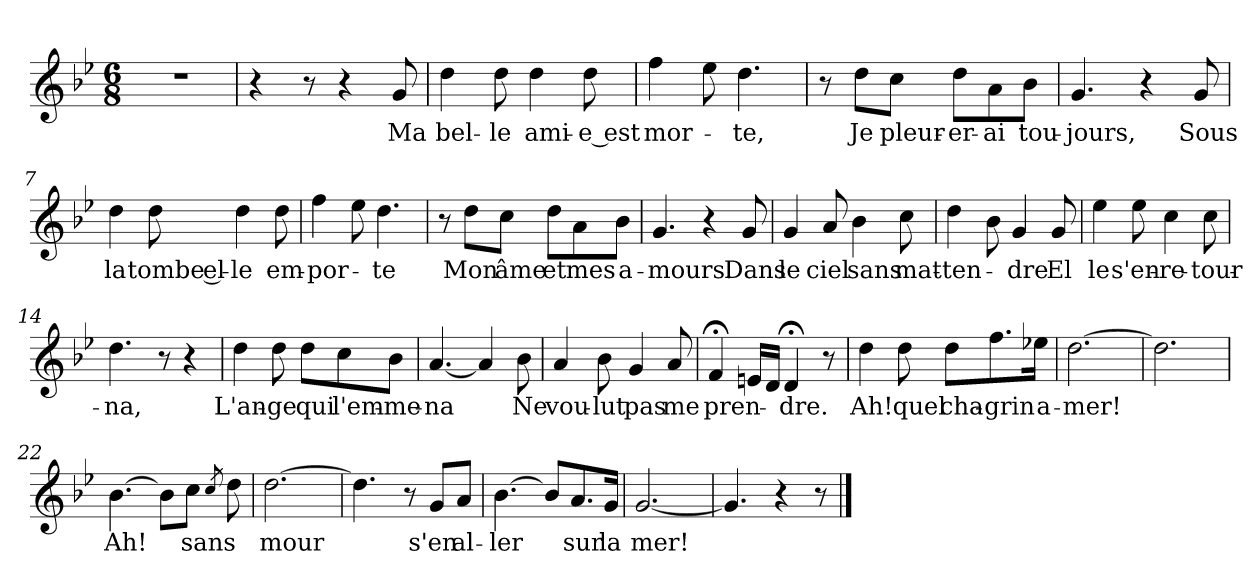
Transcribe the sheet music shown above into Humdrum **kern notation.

**kern	**text
*part1	*part1
*staff1	*staff1
*clefG2	*
*k[b-e-]	*
*M6/8	*
=1	=1
2.r	.
=2	=2
4r	.
8r	.
4r	.
!	!LO:LY:b
8g/	Ma
=3	=3
!	!LO:LY:b
4dd\	bel-
!	!LO:LY:b
8dd\	-le
!	!LO:LY:b
4dd\	ami-
!	!LO:LY:b
8dd\	-e est
=4	=4
!	!LO:LY:b
4ff\	mor-
8ee-\	.
!	!LO:LY:b
4.dd\	-te,
=5	=5
8r	.
!	!LO:LY:b
8dd\L	Je
!	!LO:LY:b
8cc\J	pleur-
!	!LO:LY:b
8dd\L	-er-
!	!LO:LY:b
8a\	-ai
!	!LO:LY:b
8b-\J	tou-
=6	=6
!	!LO:LY:b
4.g/	-jours,
4r	.
!	!LO:LY:b
8g/	Sous
=7	=7
!	!LO:LY:b
4dd\	la
!	!LO:LY:b
8dd\	tombe el-
!	!LO:LY:b
4dd\	-le
!	!LO:LY:b
8dd\	em-
=8	=8
!	!LO:LY:b
4ff\	-por-
8ee-\	.
!	!LO:LY:b
4.dd\	-te
!!LO:LB:g=z
=9	=9
8r	.
!	!LO:LY:b
8dd\L	Mon
!	!LO:LY:b
8cc\J	âme
!	!LO:LY:b
8dd\L	et
!	!LO:LY:b
8a\	mes
!	!LO:LY:b
8b-\J	a-
=10	=10
!	!LO:LY:b
4.g/	-mours.
4r	.
!	!LO:LY:b
8g/	Dans
=11	=11
!	!LO:LY:b
4g/	le
!	!LO:LY:b
8a/	ciel
!	!LO:LY:b
4b-\	sans
!	!LO:LY:b
8cc\	mat-
=12	=12
!	!LO:LY:b
4dd\	-ten-
8b-\	.
!	!LO:LY:b
4g/	-dre
!	!LO:LY:b
8g/	El
=13	=13
!	!LO:LY:b
4ee-\	-le
!	!LO:LY:b
8ee-\	s'en-
!	!LO:LY:b
4cc\	-re-
!	!LO:LY:b
8cc\	-tour-
=14	=14
!	!LO:LY:b
4.dd\	-na,
8r	.
4r	.
=15	=15
!	!LO:LY:b
4dd\	L'an-
!	!LO:LY:b
8dd\	-ge
!	!LO:LY:b
8dd\L	qui
!	!LO:LY:b
8cc\	l'em-
!	!LO:LY:b
8b-\J	-me-
!!LO:LB:g=z
=16	=16
!	!LO:LY:b
[4.a/	-na
4a/]	.
!	!LO:LY:b
8b-\	Ne
=17	=17
!	!LO:LY:b
4a/	vou-
!	!LO:LY:b
8b-\	-lut
!	!LO:LY:b
4g/	pas
!	!LO:LY:b
8a/	me
=18	=18
!	!LO:LY:b
4f;</	pren-
16en/LL	.
16d/JJ	.
!	!LO:LY:b
4d;</	dre.
8r	.
=19	=19
!	!LO:LY:b
4dd\	Ah!
!	!LO:LY:b
8dd\	quel
!	!LO:LY:b
8dd\L	cha-
!	!LO:LY:b
8.ff\	-grin
!	!LO:LY:b
16ee-X\Jk	a-
=20	=20
!	!LO:LY:b
[2.dd\	-mer!
=21	=21
2.dd\]	.
=22	=22
!	!LO:LY:b
[4.b-\	Ah!
8b-\L]	.
!	!LO:LY:b
8cc\J	sans
8qcc/	.
8dd\	.
=23	=23
!	!LO:LY:b
[2.dd\	-mour
=24	=24
4.dd\]	.
8r	.
!	!LO:LY:b
8g/L	s'en
!	!LO:LY:b
8a/J	al-
!!LO:LB:g=z
=25	=25
!	!LO:LY:b
[4.b-\	-ler
8b-/L]	.
!	!LO:LY:b
8.a/	sur
!	!LO:LY:b
16g/Jk	la
=26	=26
!	!LO:LY:b
[2.g/	mer!
=27	=27
4.g/]	.
4r	.
8r	.
==	==
*-	*-
